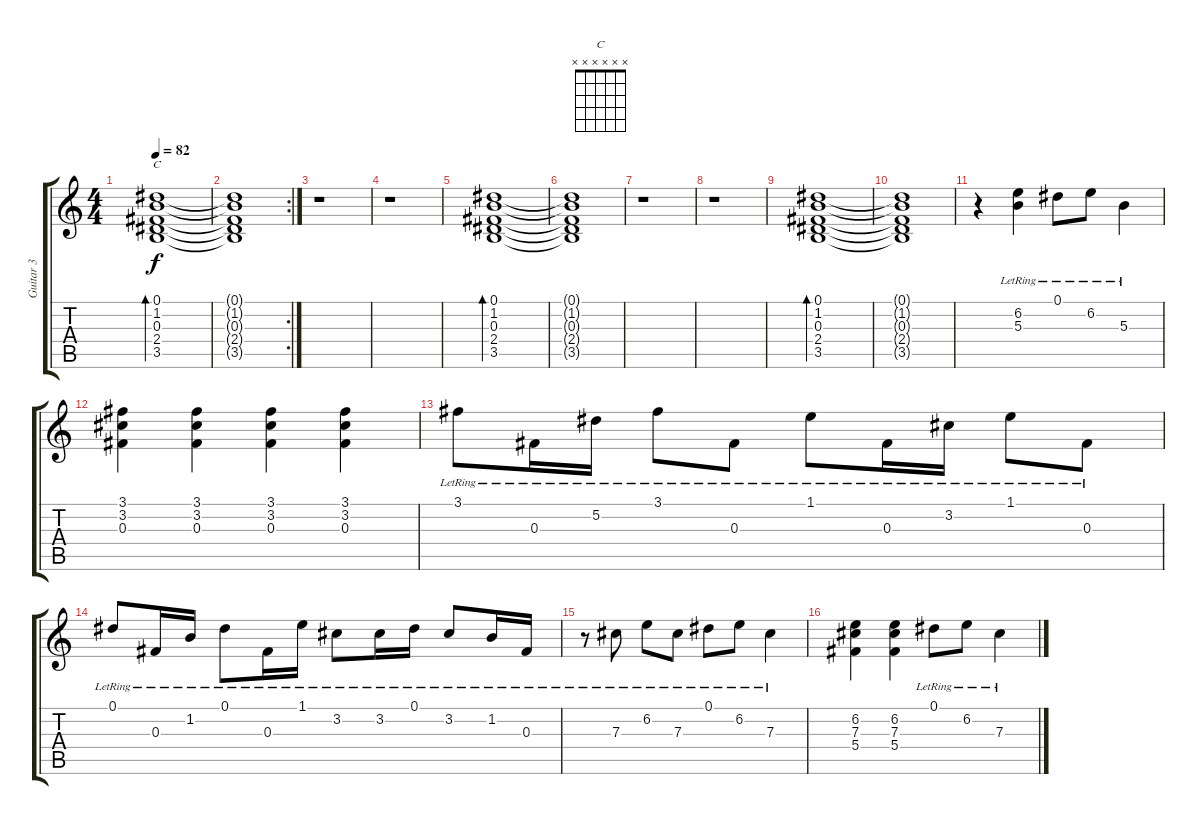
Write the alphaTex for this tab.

\track ("Guitar 3" "Guitar 3") {instrument electricguitarjazz}
\staff {score tabs}
\tuning (Eb4 Bb3 Gb3 Db3 Ab2 Eb2) {hide}
\chord ("C" x x x x x x) {firstfret 0}
\ts (4 4)
\tempo 82
\clef g2
\ks c
(0.1 1.2 0.3 2.4 3.5).1{bd 120 ch "C" dy f} |
\rc 2
(0.1{t} 1.2{t} 0.3{t} 2.4{t} 3.5{t}).1 |
r.1 |
r.1 |
(0.1 1.2 0.3 2.4 3.5).1{bd 120} |
(0.1{t} 1.2{t} 0.3{t} 2.4{t} 3.5{t}).1 |
r.1 |
r.1 |
(0.1 1.2 0.3 2.4 3.5).1{bd 120} |
(0.1{t} 1.2{t} 0.3{t} 2.4{t} 3.5{t}).1 |
r.4 (6.2{lr} 5.3{lr}).4 0.1{lr}.8 6.2{lr}.8 5.3{lr}.4 |
(3.1 3.2 0.3).4 (3.1 3.2 0.3).4 (3.1 3.2 0.3).4 (3.1 3.2 0.3).4 |
3.1{lr}.8 0.3{lr}.16 5.2{lr}.16 3.1{lr}.8 0.3{lr}.8 1.1{lr}.8 0.3{lr}.16 3.2{lr}.16 1.1{lr}.8 0.3{lr}.8 |
0.1{lr}.8 0.3{lr}.16 1.2{lr}.16 0.1{lr}.8 0.3{lr}.16 1.1{lr}.16 3.2{lr}.8 3.2{lr}.16 0.1{lr}.16 3.2{lr}.8 1.2{lr}.16 0.3{lr}.16 |
r.8 7.3{lr}.8 6.2{lr}.8 7.3{lr}.8 0.1{lr}.8 6.2{lr}.8 7.3{lr}.4 |
(6.2 7.3 5.4).4 (6.2 7.3 5.4).4 0.1{lr}.8 6.2{lr}.8 7.3{lr}.4
